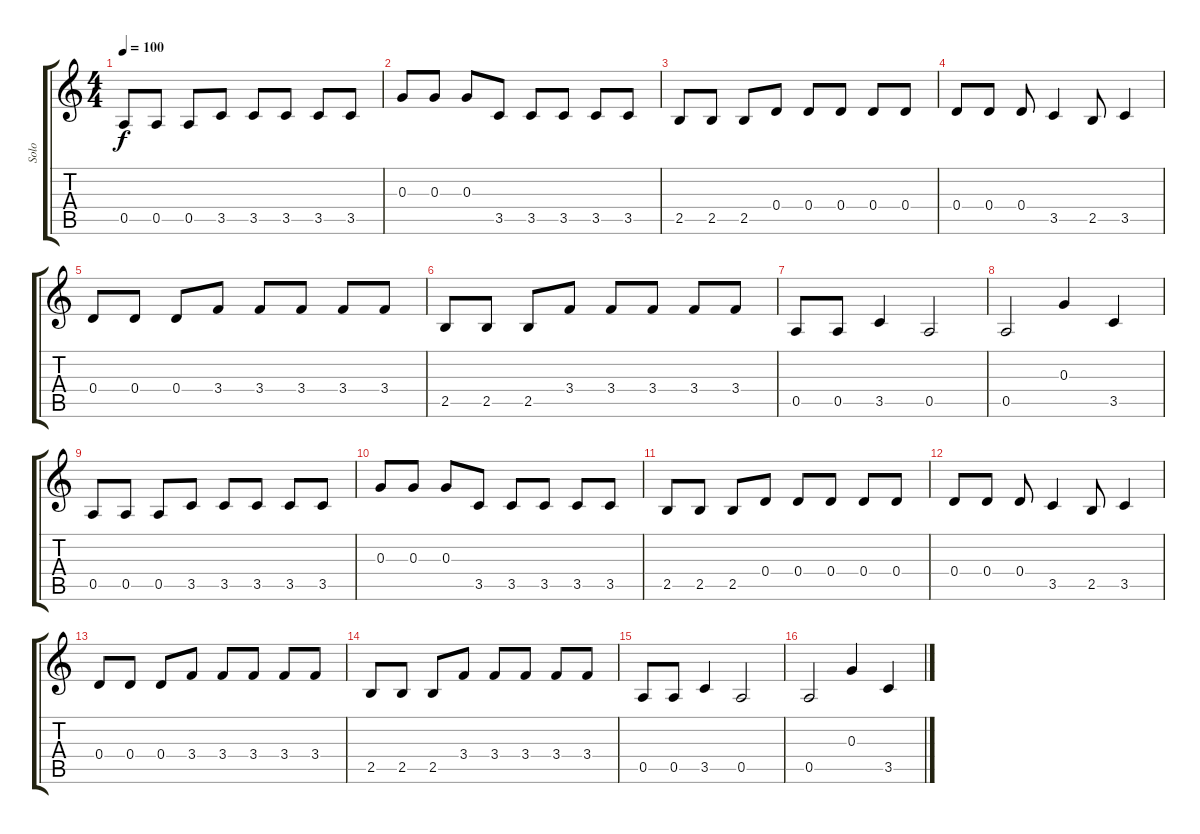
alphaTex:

\track ("Solo" "Solo") {instrument electricguitarjazz}
\staff {score tabs}
\tuning (E4 B3 G3 D3 A2 E2) {hide}
\ts (4 4)
\tempo 100
\clef g2
\ks c
0.5.8{dy f} 0.5.8 0.5.8 3.5.8 3.5.8 3.5.8 3.5.8 3.5.8 |
0.3.8 0.3.8 0.3.8 3.5.8 3.5.8 3.5.8 3.5.8 3.5.8 |
2.5.8 2.5.8 2.5.8 0.4.8 0.4.8 0.4.8 0.4.8 0.4.8 |
0.4.8 0.4.8 0.4.8 3.5.4 2.5.8 3.5.4 |
0.4.8 0.4.8 0.4.8 3.4.8 3.4.8 3.4.8 3.4.8 3.4.8 |
2.5.8 2.5.8 2.5.8 3.4.8 3.4.8 3.4.8 3.4.8 3.4.8 |
0.5.8 0.5.8 3.5.4 0.5.2 |
0.5.2 0.3.4 3.5.4 |
0.5.8 0.5.8 0.5.8 3.5.8 3.5.8 3.5.8 3.5.8 3.5.8 |
0.3.8 0.3.8 0.3.8 3.5.8 3.5.8 3.5.8 3.5.8 3.5.8 |
2.5.8 2.5.8 2.5.8 0.4.8 0.4.8 0.4.8 0.4.8 0.4.8 |
0.4.8 0.4.8 0.4.8 3.5.4 2.5.8 3.5.4 |
0.4.8 0.4.8 0.4.8 3.4.8 3.4.8 3.4.8 3.4.8 3.4.8 |
2.5.8 2.5.8 2.5.8 3.4.8 3.4.8 3.4.8 3.4.8 3.4.8 |
0.5.8 0.5.8 3.5.4 0.5.2 |
0.5.2 0.3.4 3.5.4
